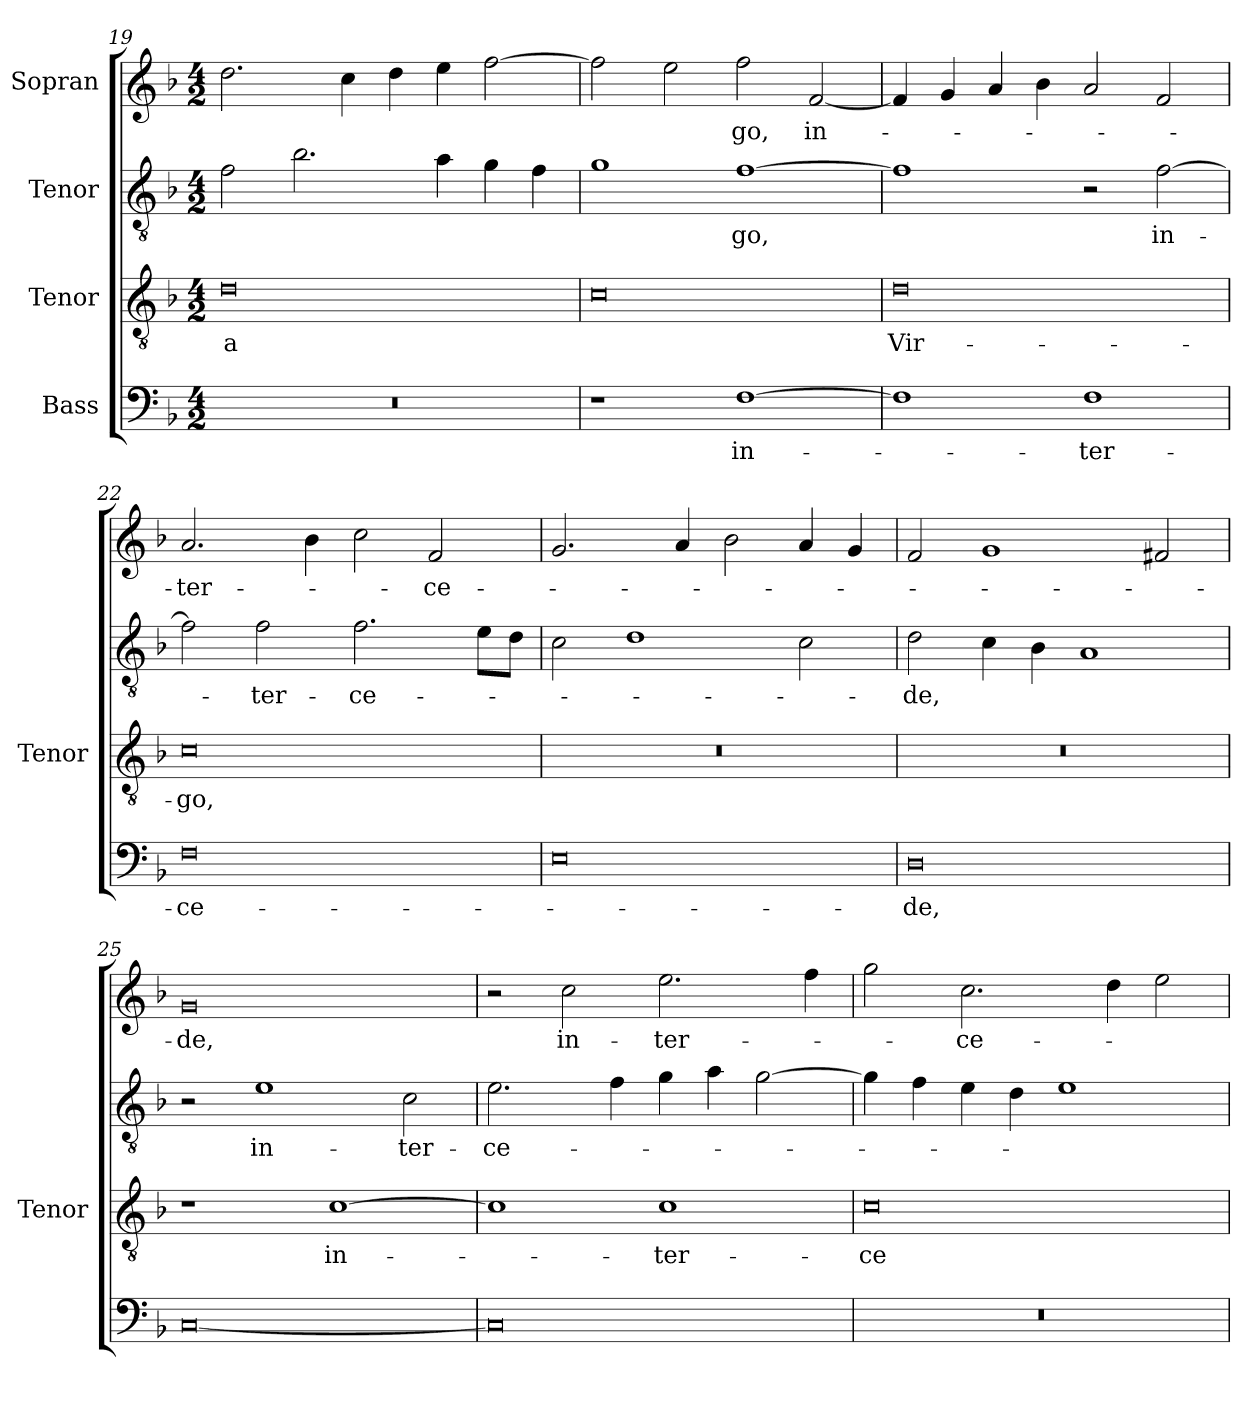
**kern	**text	**kern	**text	**kern	**text	**kern	**text
*part4	*part4	*part3	*part3	*part2	*part2	*part1	*part1
*staff4	*staff4	*staff3	*staff3	*staff2	*staff2	*staff1	*staff1
*I"Bass	*	*I"Tenor	*	*I"Tenor	*	*I"Sopran	*
*	*	*I'Tenor	*	*	*	*	*
*clefF4	*	*clefGv2	*	*clefGv2	*	*clefG2	*
*	*	*ITrd7c12	*	*ITrd7c12	*	*	*
*k[b-]	*	*k[b-]	*	*k[b-]	*	*k[b-]	*
*F:	*	*F:	*	*F:	*	*F:	*
*M4/2	*	*M4/2	*	*M4/2	*	*M4/2	*
=19	=19	=19	=19	=19	=19	=19	=19
!LO:N:vis=1	!	!	!	!	!	!	!
!	!	!	!LO:LY:b:color=#000000	!	!	!	!
0r	.	0Di	-a	2Fi\	.	2.ddi\	.
.	.	.	.	2.B-i\	.	.	.
.	.	.	.	.	.	4cci\	.
.	.	.	.	.	.	4ddi\	.
.	.	.	.	4Ai\	.	4eei\	.
.	.	.	.	4Gi\	.	[>2ffi\	.
.	.	.	.	4Fi\	.	.	.
=20	=20	=20	=20	=20	=20	=20	=20
1r	.	0Ci	.	1Gi	.	2ffi\]	.
.	.	.	.	.	.	2eei\	.
!	!LO:LY:b:color=#000000	!	!	!	!	!	!
!	!	!	!	!	!LO:LY:b:color=#000000	!	!
!	!	!	!	!	!	!	!LO:LY:b:color=#000000
[>1Fi	in-	.	.	[>1Fi	-go,	2ffi\	-go,
!	!	!	!	!	!	!	!LO:LY:b:color=#000000
.	.	.	.	.	.	[<2fi/	in-
=21	=21	=21	=21	=21	=21	=21	=21
!	!	!	!LO:LY:b:color=#000000	!	!	!	!
1Fi]	.	0Di	Vir-	1Fi]	.	4fi/]	.
.	.	.	.	.	.	4gi/	.
.	.	.	.	.	.	4ai/	.
.	.	.	.	.	.	4b-i\	.
!	!LO:LY:b:color=#000000	!	!	!	!	!	!
1Fi	-ter-	.	.	2r	.	2ai/	.
!	!	!	!	!	!LO:LY:b:color=#000000	!	!
.	.	.	.	[>2Fi\	in-	2fi/	.
!!LO:LB:g=z
=22	=22	=22	=22	=22	=22	=22	=22
!	!LO:LY:b:color=#000000	!	!	!	!	!	!
!	!	!	!LO:LY:b:color=#000000	!	!	!	!
!	!	!	!	!	!	!	!LO:LY:b:color=#000000
0Fi	-ce-	0Ci	-go,	2Fi\]	.	2.ai/	-ter-
!	!	!	!	!	!LO:LY:b:color=#000000	!	!
.	.	.	.	2Fi\	-ter-	.	.
.	.	.	.	.	.	4b-i\	.
!	!	!	!	!	!LO:LY:b:color=#000000	!	!
.	.	.	.	2.Fi\	-ce-	2cci\	.
!	!	!	!	!	!	!	!LO:LY:b:color=#000000
.	.	.	.	.	.	2fi/	-ce-
.	.	.	.	8Ei\L	.	.	.
.	.	.	.	8Di\J	.	.	.
=23	=23	=23	=23	=23	=23	=23	=23
!	!	!LO:N:vis=1	!	!	!	!	!
0Ei	.	0r	.	2Ci\	.	2.gi/	.
.	.	.	.	1Di	.	.	.
.	.	.	.	.	.	4ai/	.
.	.	.	.	.	.	2b-i\	.
.	.	.	.	2Ci\	.	4ai/	.
.	.	.	.	.	.	4gi/	.
=24	=24	=24	=24	=24	=24	=24	=24
!	!LO:LY:b:color=#000000	!LO:N:vis=1	!	!	!	!	!
!	!	!	!	!	!LO:LY:b:color=#000000	!	!
0Di	-de,	0r	.	2Di\	-de,	2fi/	.
.	.	.	.	4Ci\	.	1gi	.
.	.	.	.	4BB-i\	.	.	.
.	.	.	.	1AAi	.	.	.
.	.	.	.	.	.	2f#Xi/	.
=25	=25	=25	=25	=25	=25	=25	=25
!	!	!	!	!	!	!	!LO:LY:b:color=#000000
[<0Ci	.	1r	.	2r	.	0gi	-de,
!	!	!	!	!	!LO:LY:b:color=#000000	!	!
.	.	.	.	1Ei	in-	.	.
!	!	!	!LO:LY:b:color=#000000	!	!	!	!
.	.	[>1Ci	in-	.	.	.	.
!	!	!	!	!	!LO:LY:b:color=#000000	!	!
.	.	.	.	2Ci\	-ter-	.	.
=26	=26	=26	=26	=26	=26	=26	=26
!	!	!	!	!	!LO:LY:b:color=#000000	!	!
0Ci]	.	1Ci]	.	2.Ei\	-ce-	2r	.
!	!	!	!	!	!	!	!LO:LY:b:color=#000000
.	.	.	.	.	.	2cci\	in-
.	.	.	.	4Fi\	.	.	.
!	!	!	!LO:LY:b:color=#000000	!	!	!	!
!	!	!	!	!	!	!	!LO:LY:b:color=#000000
.	.	1Ci	-ter-	4Gi\	.	2.eei\	-ter-
.	.	.	.	4Ai\	.	.	.
.	.	.	.	[>2Gi\	.	.	.
.	.	.	.	.	.	4ffi\	.
=27	=27	=27	=27	=27	=27	=27	=27
!LO:N:vis=1	!	!	!	!	!	!	!
!	!	!	!LO:LY:b:color=#000000	!	!	!	!
0r	.	0Ci	-ce-	4Gi\]	.	2ggi\	.
.	.	.	.	4Fi\	.	.	.
!	!	!	!	!	!	!	!LO:LY:b:color=#000000
.	.	.	.	4Ei\	.	2.cci\	-ce-
.	.	.	.	4Di\	.	.	.
.	.	.	.	1Ei	.	.	.
.	.	.	.	.	.	4ddi\	.
.	.	.	.	.	.	2eei\	.
=	=	=	=	=	=	=	=
*-	*-	*-	*-	*-	*-	*-	*-
